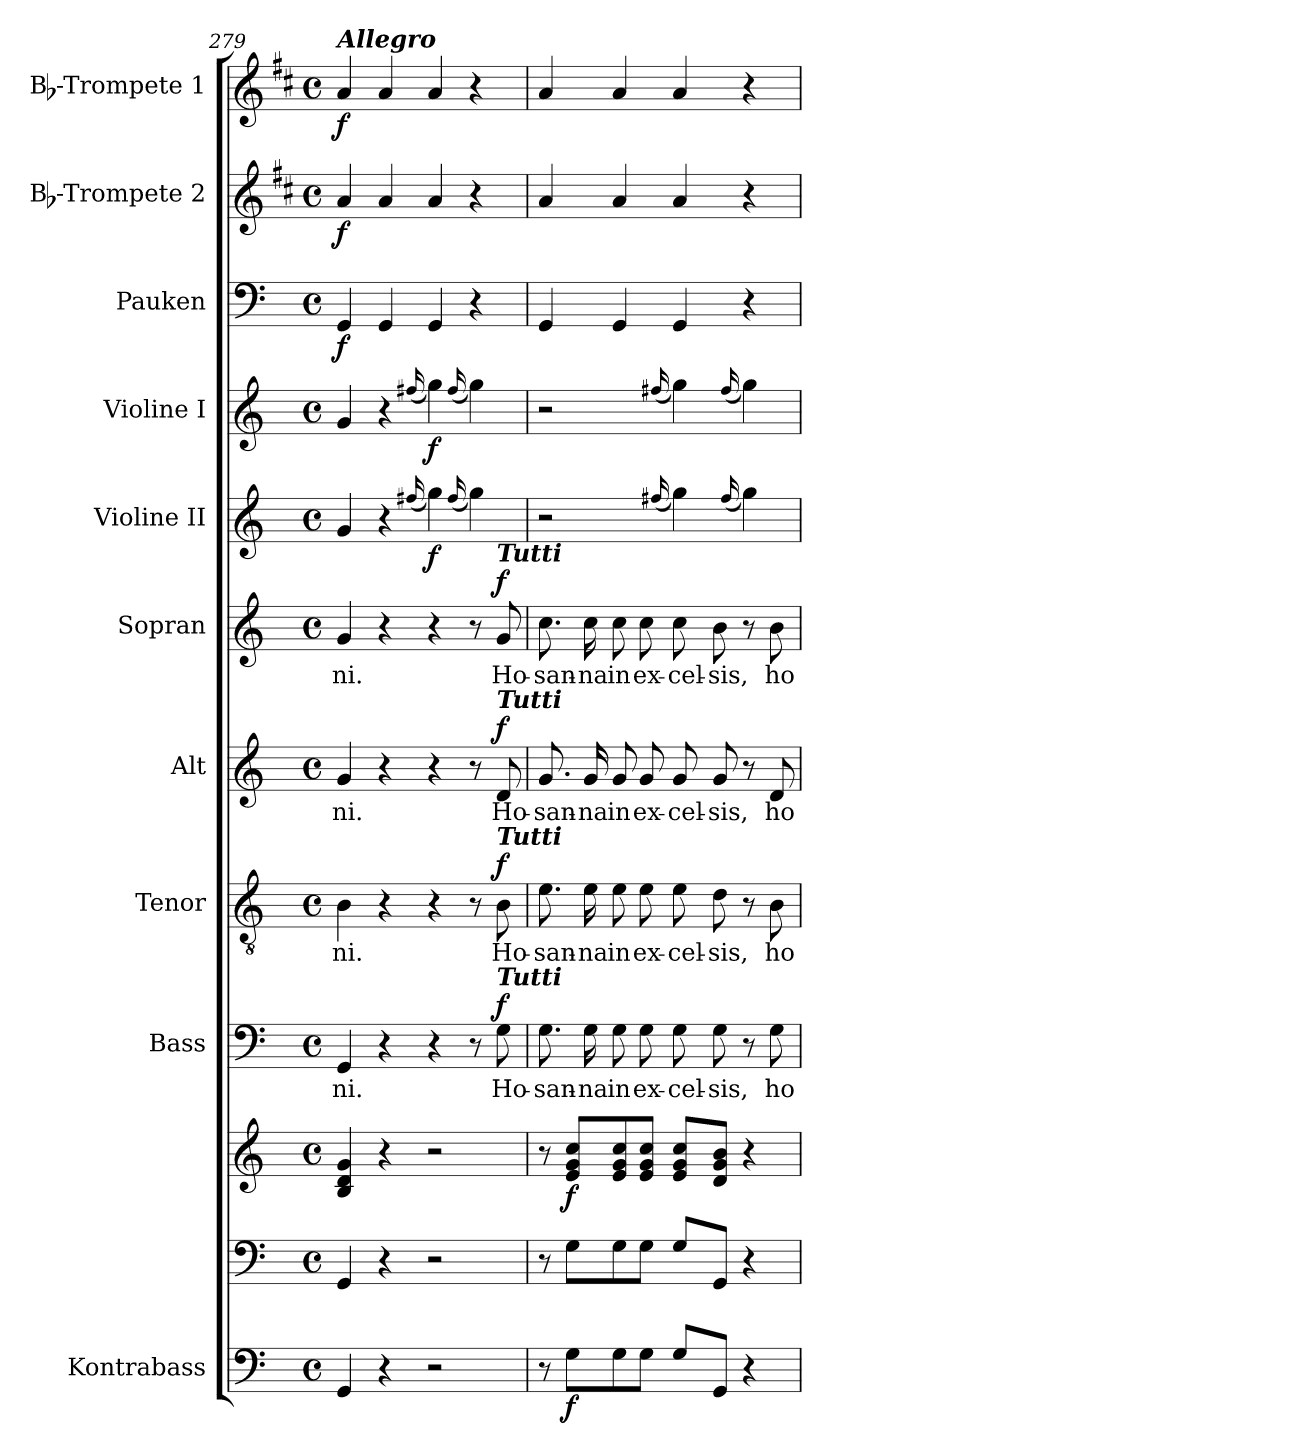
**kern	**dynam	**kern	**kern	**dynam	**kern	**text	**dynam	**kern	**text	**dynam	**kern	**text	**dynam	**kern	**text	**dynam	**kern	**dynam	**kern	**dynam	**kern	**dynam	**kern	**dynam	**kern	**dynam
*part11	*part11	*part10	*part10	*part10	*part9	*part9	*part9	*part8	*part8	*part8	*part7	*part7	*part7	*part6	*part6	*part6	*part5	*part5	*part4	*part4	*part3	*part3	*part2	*part2	*part1	*part1
*staff12	*staff12	*staff11	*staff10	*staff10/11	*staff9	*staff9	*staff9	*staff8	*staff8	*staff8	*staff7	*staff7	*staff7	*staff6	*staff6	*staff6	*staff5	*staff5	*staff4	*staff4	*staff3	*staff3	*staff2	*staff2	*staff1	*staff1
*I"Kontrabass	*	*	*	*	*I"Bass	*	*	*I"Tenor	*	*	*I"Alt	*	*	*I"Sopran	*	*	*I"Violine II	*	*I"Violine I	*	*I"Pauken	*	*I"Bb-Trompete 2	*	*I"Bb-Trompete 1	*
*I'Kb.	*	*	*	*	*I'B.	*	*	*I'T.	*	*	*I'A.	*	*	*I'S.	*	*	*I'Vl. II	*	*I'Vl. I	*	*I'Pk.	*	*I'Bb Trp. 2	*	*I'Bb Trp. 1	*
!!LO:PB:g=z
*clefF4	*	*clefF4	*clefG2	*	*clefF4	*	*	*clefGv2	*	*	*clefG2	*	*	*clefG2	*	*	*clefG2	*	*clefG2	*	*clefF4	*	*clefG2	*	*clefG2	*
*ITrd7c12	*	*	*	*	*	*	*	*	*	*	*	*	*	*	*	*	*	*	*	*	*	*	*ITrd1c2	*	*ITrd1c2	*
*k[]	*	*k[]	*k[]	*	*k[]	*	*	*k[]	*	*	*k[]	*	*	*k[]	*	*	*k[]	*	*k[]	*	*k[]	*	*k[]	*	*k[]	*
*C:	*	*C:	*C:	*	*C:	*	*	*C:	*	*	*C:	*	*	*C:	*	*	*C:	*	*C:	*	*C:	*	*C:	*	*C:	*
*M4/4	*	*M4/4	*M4/4	*	*M4/4	*	*	*M4/4	*	*	*M4/4	*	*	*M4/4	*	*	*M4/4	*	*M4/4	*	*M4/4	*	*M4/4	*	*M4/4	*
*met(c)	*	*met(c)	*met(c)	*	*met(c)	*	*	*met(c)	*	*	*met(c)	*	*	*met(c)	*	*	*met(c)	*	*met(c)	*	*met(c)	*	*met(c)	*	*met(c)	*
=279	=279	=279	=279	=279	=279	=279	=279	=279	=279	=279	=279	=279	=279	=279	=279	=279	=279	=279	=279	=279	=279	=279	=279	=279	=279	=279
!	!	!	!	!	!	!	!	!	!	!	!	!	!	!	!	!	!	!	!	!	!	!	!	!	!LO:TX:a:Bi:t=Allegro	!
!	!	!	!	!	!	!LO:LY:b	!	!	!LO:LY:b	!	!	!LO:LY:b	!	!	!LO:LY:b	!	!	!	!	!	!	!LO:DY:b	!	!LO:DY:b	!	!LO:DY:b
4GGG/	.	4GG/	4B/ 4d/ 4g/	.	4GG/	-ni.	.	4B\	-ni.	.	4g/	-ni.	.	4g/	-ni.	.	4g/	.	4g/	.	4GG/	f	4g/	f	4g/	f
4r	.	4r	4r	.	4r	.	.	4r	.	.	4r	.	.	4r	.	.	4r	.	4r	.	4GG/	.	4g/	.	4g/	.
.	.	.	.	.	.	.	.	.	.	.	.	.	.	.	.	.	(<16qqff#X/	.	(<16qqff#X/	.	.	.	.	.	.	.
!	!	!	!	!	!	!	!	!	!	!	!	!	!	!	!	!	!	!LO:DY:b	!	!LO:DY:b	!	!	!	!	!	!
2r	.	2r	2r	.	4r	.	.	4r	.	.	4r	.	.	4r	.	.	4gg\)	f	4gg\)	f	4GG/	.	4g/	.	4g/	.
.	.	.	.	.	.	.	.	.	.	.	.	.	.	.	.	.	(<16qqff#/	.	(<16qqff#/	.	.	.	.	.	.	.
.	.	.	.	.	8r	.	.	8r	.	.	8r	.	.	8r	.	.	4gg\)	.	4gg\)	.	4r	.	4r	.	4r	.
!	!	!	!	!	!	!	!	!	!	!	!	!	!	!LO:TX:a:Bi:t=Tutti	!	!	!	!	!	!	!	!	!	!	!	!
!	!	!	!	!	!	!	!	!	!	!	!LO:TX:a:Bi:t=Tutti	!	!	!	!	!	!	!	!	!	!	!	!	!	!	!
!	!	!	!	!	!	!	!	!LO:TX:a:Bi:t=Tutti	!	!	!	!	!	!	!	!	!	!	!	!	!	!	!	!	!	!
!	!	!	!	!	!LO:TX:a:Bi:t=Tutti	!	!	!	!	!	!	!	!	!	!	!	!	!	!	!	!	!	!	!	!	!
!	!	!	!	!	!	!LO:LY:b	!LO:DY:a	!	!LO:LY:b	!LO:DY:a	!	!LO:LY:b	!LO:DY:a	!	!LO:LY:b	!LO:DY:a	!	!	!	!	!	!	!	!	!	!
.	.	.	.	.	8G\	Ho-	f	8B\	Ho-	f	8d/	Ho-	f	8g/	Ho-	f	.	.	.	.	.	.	.	.	.	.
=280	=280	=280	=280	=280	=280	=280	=280	=280	=280	=280	=280	=280	=280	=280	=280	=280	=280	=280	=280	=280	=280	=280	=280	=280	=280	=280
!	!	!	!	!	!	!LO:LY:b	!	!	!LO:LY:b	!	!	!LO:LY:b	!	!	!LO:LY:b	!	!	!	!	!	!	!	!	!	!	!
8r	.	8r	8r	.	8.G\	-san-	.	8.e\	-san-	.	8.g/	-san-	.	8.cc\	-san-	.	2r	.	2r	.	4GG/	.	4g/	.	4g/	.
!	!LO:DY:b	!	!	!LO:DY:b	!	!	!	!	!	!	!	!	!	!	!	!	!	!	!	!	!	!	!	!	!	!
8GG\L	f	8G\L	8e/ 8g/ 8cc/L	f	.	.	.	.	.	.	.	.	.	.	.	.	.	.	.	.	.	.	.	.	.	.
!	!	!	!	!	!	!LO:LY:b	!	!	!LO:LY:b	!	!	!LO:LY:b	!	!	!LO:LY:b	!	!	!	!	!	!	!	!	!	!	!
.	.	.	.	.	16G\	-na	.	16e\	-na	.	16g/	-na	.	16cc\	-na	.	.	.	.	.	.	.	.	.	.	.
!	!	!	!	!	!	!LO:LY:b	!	!	!LO:LY:b	!	!	!LO:LY:b	!	!	!LO:LY:b	!	!	!	!	!	!	!	!	!	!	!
8GG\	.	8G\	8e/ 8g/ 8cc/	.	8G\	in	.	8e\	in	.	8g/	in	.	8cc\	in	.	.	.	.	.	4GG/	.	4g/	.	4g/	.
!	!	!	!	!	!	!LO:LY:b	!	!	!LO:LY:b	!	!	!LO:LY:b	!	!	!LO:LY:b	!	!	!	!	!	!	!	!	!	!	!
8GG\J	.	8G\J	8e/ 8g/ 8cc/J	.	8G\	ex-	.	8e\	ex-	.	8g/	ex-	.	8cc\	ex-	.	.	.	.	.	.	.	.	.	.	.
.	.	.	.	.	.	.	.	.	.	.	.	.	.	.	.	.	(<16qqff#X/	.	(<16qqff#X/	.	.	.	.	.	.	.
!	!	!	!	!	!	!LO:LY:b	!	!	!LO:LY:b	!	!	!LO:LY:b	!	!	!LO:LY:b	!	!	!	!	!	!	!	!	!	!	!
8GG/L	.	8G/L	8e/ 8g/ 8cc/L	.	8G\	-cel-	.	8e\	-cel-	.	8g/	-cel-	.	8cc\	-cel-	.	4gg\)	.	4gg\)	.	4GG/	.	4g/	.	4g/	.
!	!	!	!	!	!	!LO:LY:b	!	!	!LO:LY:b	!	!	!LO:LY:b	!	!	!LO:LY:b	!	!	!	!	!	!	!	!	!	!	!
8GGG/J	.	8GG/J	8d/ 8g/ 8b/J	.	8G\	-sis,	.	8d\	-sis,	.	8g/	-sis,	.	8b\	-sis,	.	.	.	.	.	.	.	.	.	.	.
.	.	.	.	.	.	.	.	.	.	.	.	.	.	.	.	.	(<16qqff#/	.	(<16qqff#/	.	.	.	.	.	.	.
4r	.	4r	4r	.	8r	.	.	8r	.	.	8r	.	.	8r	.	.	4gg\)	.	4gg\)	.	4r	.	4r	.	4r	.
!	!	!	!	!	!	!LO:LY:b	!	!	!LO:LY:b	!	!	!LO:LY:b	!	!	!LO:LY:b	!	!	!	!	!	!	!	!	!	!	!
.	.	.	.	.	8G\	ho-	.	8B\	ho-	.	8d/	ho-	.	8b\	ho-	.	.	.	.	.	.	.	.	.	.	.
=	=	=	=	=	=	=	=	=	=	=	=	=	=	=	=	=	=	=	=	=	=	=	=	=	=	=
*-	*-	*-	*-	*-	*-	*-	*-	*-	*-	*-	*-	*-	*-	*-	*-	*-	*-	*-	*-	*-	*-	*-	*-	*-	*-	*-
